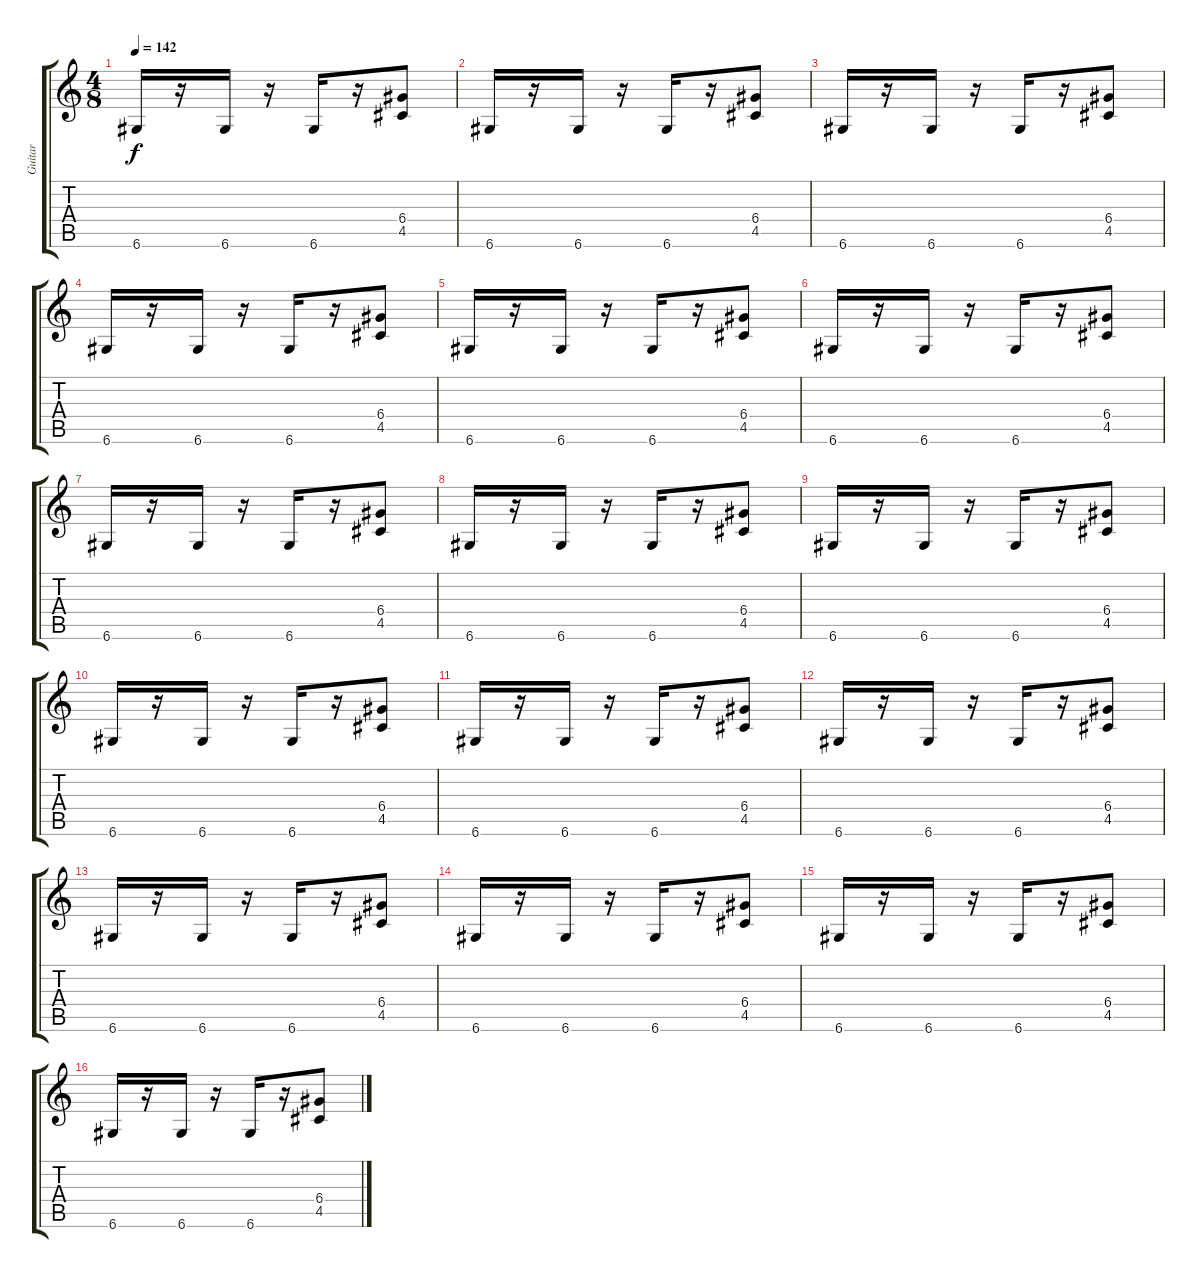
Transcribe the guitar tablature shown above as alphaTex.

\track ("Guitar" "Guitar") {instrument overdrivenguitar}
\staff {score tabs}
\tuning (E4 B3 G3 D3 A2 D2) {hide}
\ts (4 8)
\tempo 142
\clef g2
\ks c
6.6.16{dy f} r.16 6.6.16 r.16 6.6.16 r.16 (6.4 4.5).8 |
6.6.16 r.16 6.6.16 r.16 6.6.16 r.16 (6.4 4.5).8 |
6.6.16 r.16 6.6.16 r.16 6.6.16 r.16 (6.4 4.5).8 |
6.6.16 r.16 6.6.16 r.16 6.6.16 r.16 (6.4 4.5).8 |
6.6.16 r.16 6.6.16 r.16 6.6.16 r.16 (6.4 4.5).8 |
6.6.16 r.16 6.6.16 r.16 6.6.16 r.16 (6.4 4.5).8 |
6.6.16 r.16 6.6.16 r.16 6.6.16 r.16 (6.4 4.5).8 |
6.6.16 r.16 6.6.16 r.16 6.6.16 r.16 (6.4 4.5).8 |
6.6.16 r.16 6.6.16 r.16 6.6.16 r.16 (6.4 4.5).8 |
6.6.16 r.16 6.6.16 r.16 6.6.16 r.16 (6.4 4.5).8 |
6.6.16 r.16 6.6.16 r.16 6.6.16 r.16 (6.4 4.5).8 |
6.6.16 r.16 6.6.16 r.16 6.6.16 r.16 (6.4 4.5).8 |
6.6.16 r.16 6.6.16 r.16 6.6.16 r.16 (6.4 4.5).8 |
6.6.16 r.16 6.6.16 r.16 6.6.16 r.16 (6.4 4.5).8 |
6.6.16 r.16 6.6.16 r.16 6.6.16 r.16 (6.4 4.5).8 |
6.6.16 r.16 6.6.16 r.16 6.6.16 r.16 (6.4 4.5).8
